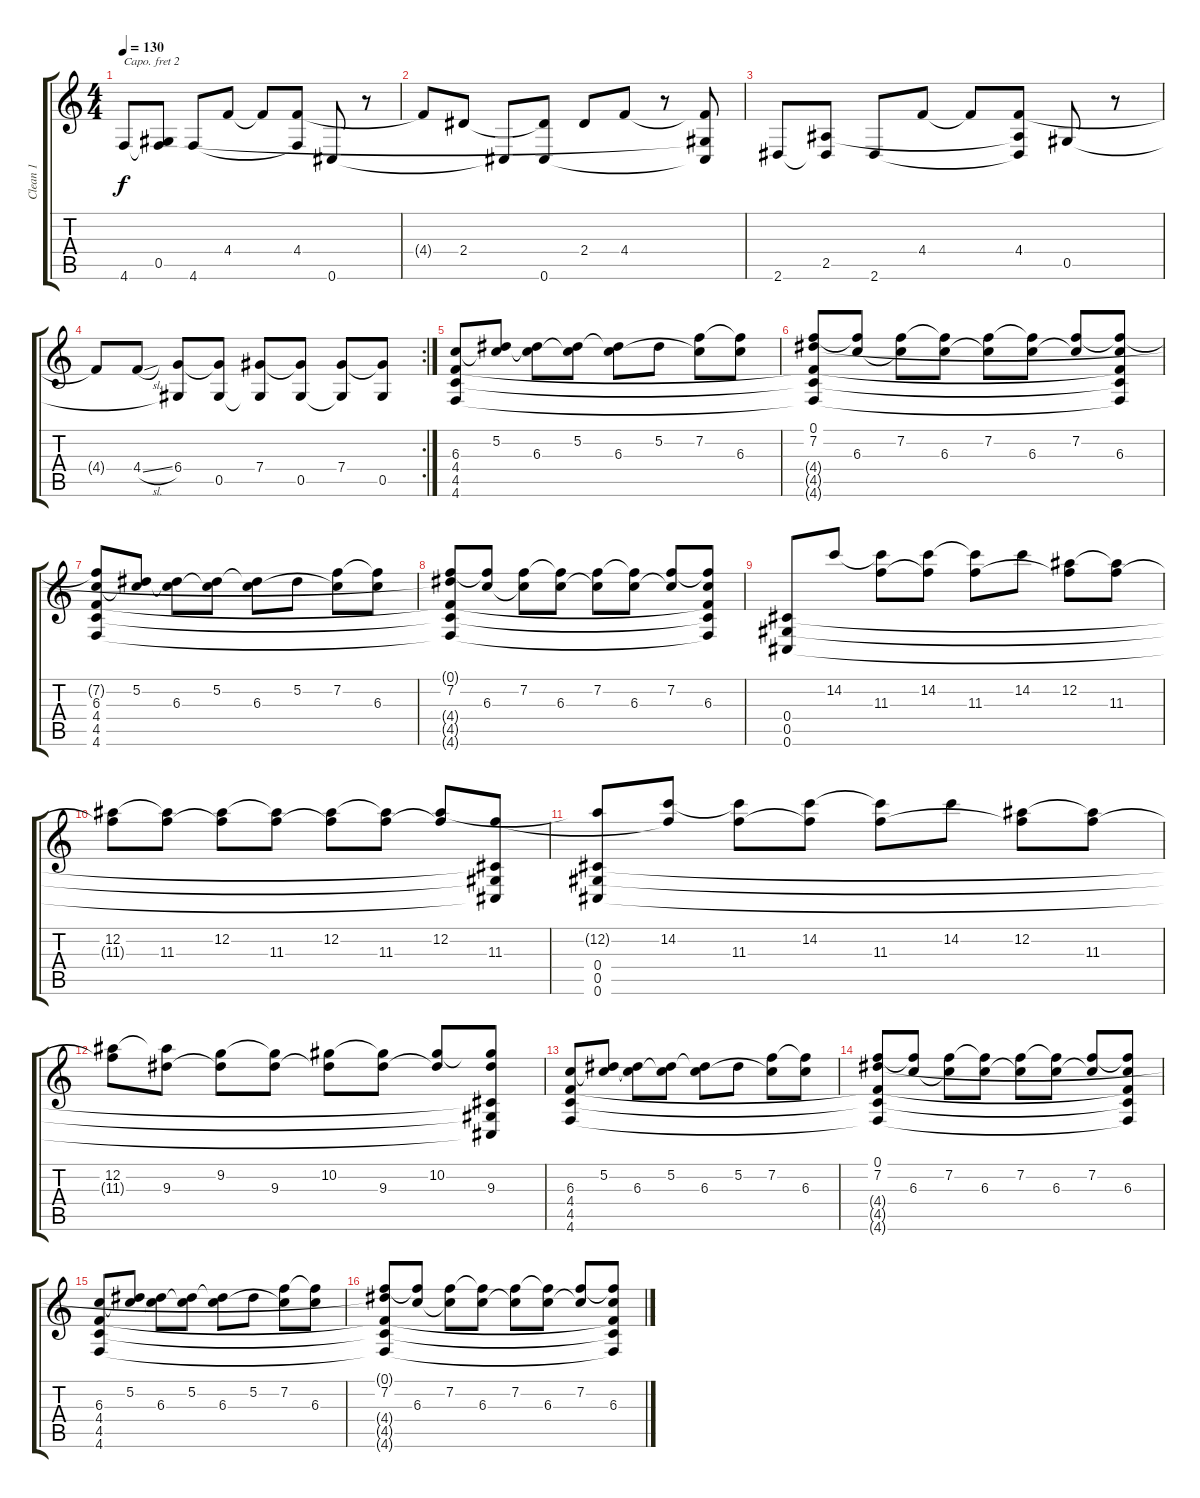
\track ("Clean 1" "Clean 1") {instrument electricguitarjazz}
\staff {score tabs}
\capo 2
\tuning (Db4 Ab3 E3 B2 Gb2 B1) {hide}
\ts (4 4)
\tempo 130
\clef g2
\ks c
4.6.8{dy f} (0.5 4.6{t}).8 4.6.8 4.4.8 4.4{t}.8 (4.4 4.6{t}).8 0.6.8 r.8 |
4.4{t}.8 2.4.8 0.6{t}.8 (2.4{t} 0.6).8 2.4.8 4.4.8 r.8 (4.4{t} 0.5{t} 0.6{t}).8 |
2.6.8 (2.5 2.6{t}).8 2.6.8 4.4.8 4.4{t}.8 (4.4 2.5{t} 2.6{t}).8 0.5.8 r.8 |
\rc 2
4.4{t}.8 4.4{sl}.8 (6.4 0.5{t}).8 (6.4{t} 0.5).8 (7.4 0.5{t}).8 (7.4{t} 0.5).8 (7.4 0.5{t}).8 (7.4{t} 0.5).8 |
(6.3 4.4 4.5 4.6).8 (5.2 6.3{t}).8 (5.2{t} 6.3).8 (5.2 6.3{t}).8 (5.2{t} 6.3).8 5.2.8 (7.2 6.3{t}).8 (7.2{t} 6.3).8 |
(0.1 7.2 4.4{t} 4.5{t} 4.6{t}).8 (7.2{t} 6.3).8 (7.2 6.3{t}).8 (7.2{t} 6.3).8 (7.2 6.3{t}).8 (7.2{t} 6.3).8 (7.2 6.3{t}).8 (7.2{t} 6.3 4.4{t} 4.5{t} 4.6{t}).8 |
(7.2{t} 6.3 4.4 4.5 4.6).8 (5.2 6.3{t}).8 (5.2{t} 6.3).8 (5.2 6.3{t}).8 (5.2{t} 6.3).8 5.2.8 (7.2 6.3{t}).8 (7.2{t} 6.3).8 |
(0.1{t} 7.2 4.4{t} 4.5{t} 4.6{t}).8 (7.2{t} 6.3).8 (7.2 6.3{t}).8 (7.2{t} 6.3).8 (7.2 6.3{t}).8 (7.2{t} 6.3).8 (7.2 6.3{t}).8 (7.2{t} 6.3 4.4{t} 4.5{t} 4.6{t}).8 |
(0.4 0.5 0.6).8 14.2.8 (14.2{t} 11.3).8 (14.2 11.3{t}).8 (14.2{t} 11.3).8 14.2.8 (12.2 11.3{t}).8 (12.2{t} 11.3).8 |
(12.2 11.3{t}).8 (12.2{t} 11.3).8 (12.2 11.3{t}).8 (12.2{t} 11.3).8 (12.2 11.3{t}).8 (12.2{t} 11.3).8 (12.2 11.3{t}).8 (11.3 0.4{t} 0.5{t} 0.6{t}).8 |
(12.2{t} 0.4 0.5 0.6).8 (14.2 11.3{t}).8 (14.2{t} 11.3).8 (14.2 11.3{t}).8 (14.2{t} 11.3).8 14.2.8 (12.2 11.3{t}).8 (12.2{t} 11.3).8 |
(12.2 11.3{t}).8 (12.2{t} 9.3).8 (9.2 9.3{t}).8 (9.2{t} 9.3).8 (10.2 9.3{t}).8 (10.2{t} 9.3).8 (10.2 9.3{t}).8 (10.2{t} 9.3 0.4{t} 0.5{t} 0.6{t}).8 |
(6.3 4.4 4.5 4.6).8 (5.2 6.3{t}).8 (5.2{t} 6.3).8 (5.2 6.3{t}).8 (5.2{t} 6.3).8 5.2.8 (7.2 6.3{t}).8 (7.2{t} 6.3).8 |
(0.1 7.2 4.4{t} 4.5{t} 4.6{t}).8 (7.2{t} 6.3).8 (7.2 6.3{t}).8 (7.2{t} 6.3).8 (7.2 6.3{t}).8 (7.2{t} 6.3).8 (7.2 6.3{t}).8 (7.2{t} 6.3 4.4{t} 4.5{t} 4.6{t}).8 |
(6.3 4.4 4.5 4.6).8 (5.2 6.3{t}).8 (5.2{t} 6.3).8 (5.2 6.3{t}).8 (5.2{t} 6.3).8 5.2.8 (7.2 6.3{t}).8 (7.2{t} 6.3).8 |
(0.1{t} 7.2 4.4{t} 4.5{t} 4.6{t}).8 (7.2{t} 6.3).8 (7.2 6.3{t}).8 (7.2{t} 6.3).8 (7.2 6.3{t}).8 (7.2{t} 6.3).8 (7.2 6.3{t}).8 (7.2{t} 6.3 4.4{t} 4.5{t} 4.6{t}).8
